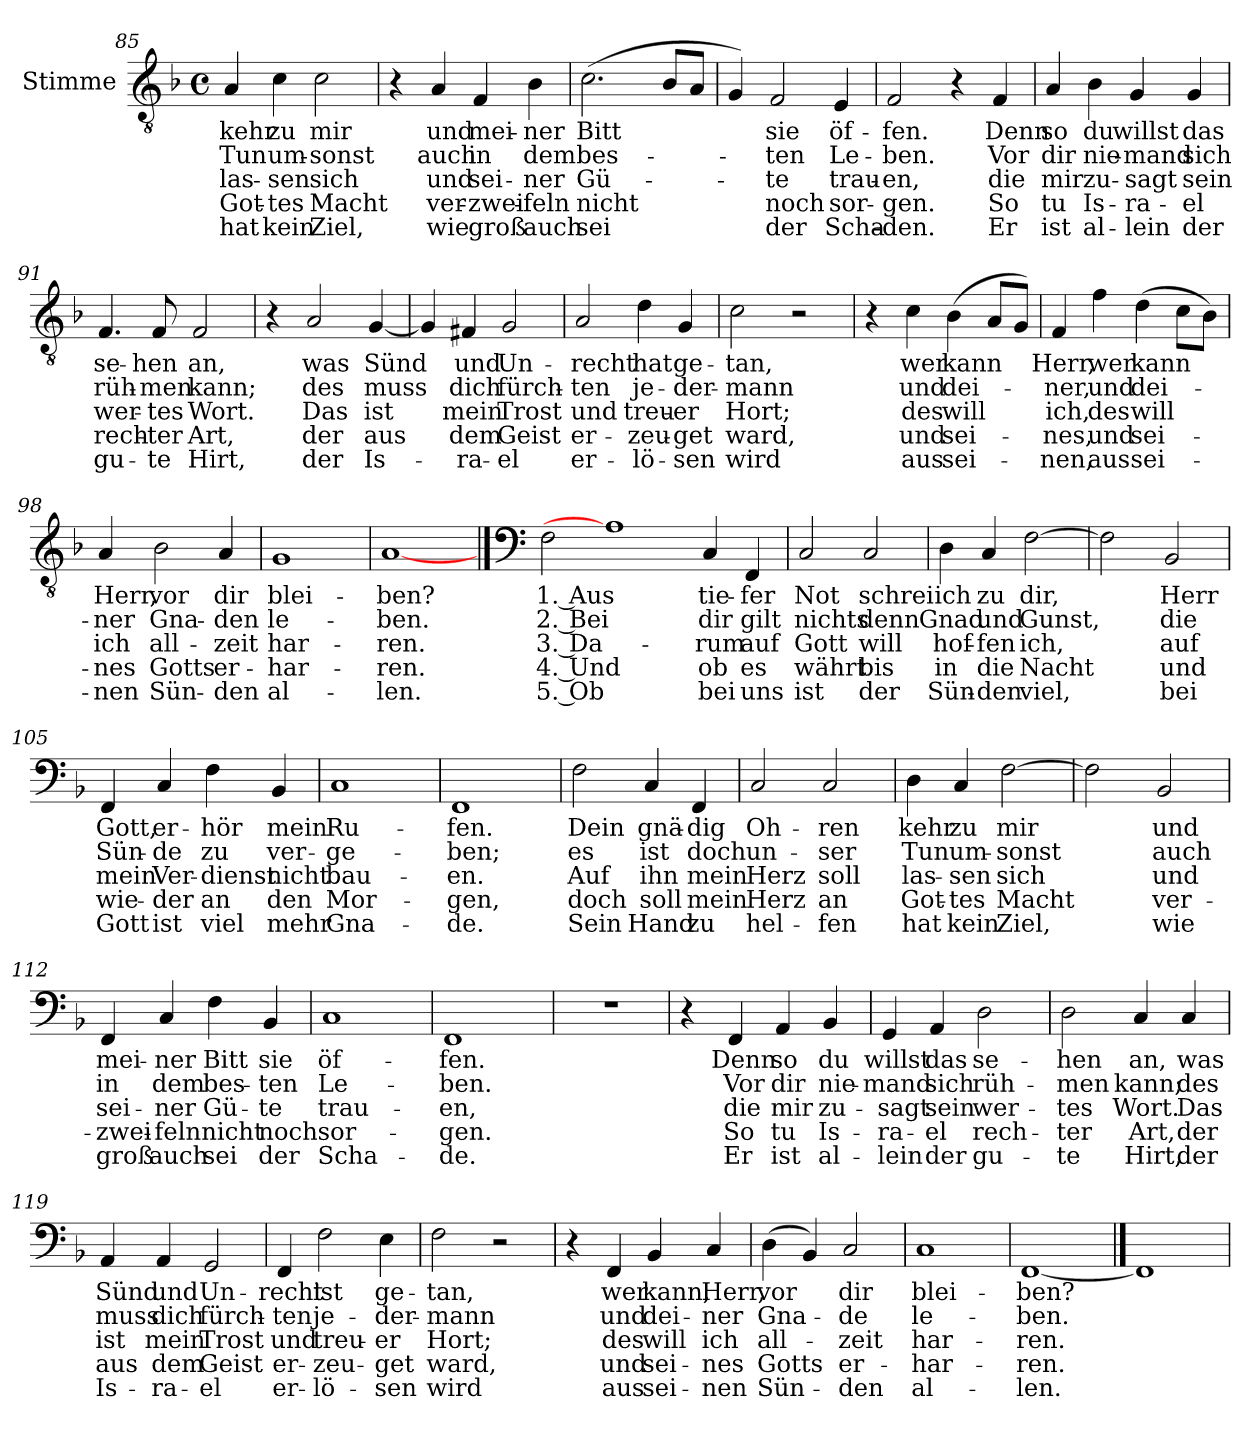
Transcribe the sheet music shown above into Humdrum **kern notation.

**kern	**text	**text	**text	**text	**text
*part1	*part1	*part1	*part1	*part1	*part1
*staff1	*staff1	*staff1	*staff1	*staff1	*staff1
*I"Stimme	*	*	*	*	*
*clefGv2	*	*	*	*	*
*k[b-]	*	*	*	*	*
*M4/4	*	*	*	*	*
*met(c)	*	*	*	*	*
=85	=85	=85	=85	=85	=85
!	!LO:LY:b	!LO:LY:b	!LO:LY:b	!LO:LY:b	!LO:LY:b
4A/	kehr	Tun	las-	Got-	hat
!	!LO:LY:b	!LO:LY:b	!LO:LY:b	!LO:LY:b	!LO:LY:b
4c\	zu	um-	-sen	-tes	kein
!	!LO:LY:b	!LO:LY:b	!LO:LY:b	!LO:LY:b	!LO:LY:b
2c\	mir	-sonst	sich	Macht	Ziel,
!!LO:LB:g=z
=86	=86	=86	=86	=86	=86
4r	.	.	.	.	.
!	!LO:LY:b	!LO:LY:b	!LO:LY:b	!LO:LY:b	!LO:LY:b
4A/	und	auch	und	ver-	wie
!	!LO:LY:b	!LO:LY:b	!LO:LY:b	!LO:LY:b	!LO:LY:b
4F/	mei-	in	sei-	-zwei-	groß
!	!LO:LY:b	!LO:LY:b	!LO:LY:b	!LO:LY:b	!LO:LY:b
4B-\	-ner	dem	-ner	-feln	auch
=87	=87	=87	=87	=87	=87
!	!LO:LY:b	!LO:LY:b	!LO:LY:b	!LO:LY:b	!LO:LY:b
(2.c\	Bitt	bes-	Gü-	nicht	sei
8B-/L	.	.	.	.	.
8A/J	.	.	.	.	.
=88	=88	=88	=88	=88	=88
4G/)	.	.	.	.	.
!	!LO:LY:b	!LO:LY:b	!LO:LY:b	!LO:LY:b	!LO:LY:b
2F/	sie	-ten	-te	noch	der
!	!LO:LY:b	!LO:LY:b	!LO:LY:b	!LO:LY:b	!LO:LY:b
4E/	öf-	Le-	trau-	sor-	Scha-
=89	=89	=89	=89	=89	=89
!	!LO:LY:b	!LO:LY:b	!LO:LY:b	!LO:LY:b	!LO:LY:b
2F/	-fen.	-ben.	-en,	-gen.	-den.
4r	.	.	.	.	.
!	!LO:LY:b	!LO:LY:b	!LO:LY:b	!LO:LY:b	!LO:LY:b
4F/	Denn	Vor	die	So	Er
=90	=90	=90	=90	=90	=90
!	!LO:LY:b	!LO:LY:b	!LO:LY:b	!LO:LY:b	!LO:LY:b
4A/	so	dir	mir	tu	ist
!	!LO:LY:b	!LO:LY:b	!LO:LY:b	!LO:LY:b	!LO:LY:b
4B-\	du	nie-	zu-	Is-	al-
!	!LO:LY:b	!LO:LY:b	!LO:LY:b	!LO:LY:b	!LO:LY:b
4G/	willst	-mand	-sagt	-ra-	-lein
!	!LO:LY:b	!LO:LY:b	!LO:LY:b	!LO:LY:b	!LO:LY:b
4G/	das	sich	sein	-el	der
!!LO:LB:g=z
=91	=91	=91	=91	=91	=91
!	!LO:LY:b	!LO:LY:b	!LO:LY:b	!LO:LY:b	!LO:LY:b
4.F/	se-	rüh-	wer-	rech-	gu-
!	!LO:LY:b	!LO:LY:b	!LO:LY:b	!LO:LY:b	!LO:LY:b
8F/	hen	-men	-tes	-ter	-te
!	!LO:LY:b	!LO:LY:b	!LO:LY:b	!LO:LY:b	!LO:LY:b
2F/	an,	kann;	Wort.	Art,	Hirt,
=92	=92	=92	=92	=92	=92
4r	.	.	.	.	.
!	!LO:LY:b	!LO:LY:b	!LO:LY:b	!LO:LY:b	!LO:LY:b
2A/	was	des	Das	der	der
!	!LO:LY:b	!LO:LY:b	!LO:LY:b	!LO:LY:b	!LO:LY:b
[4G/	Sünd	muss	ist	aus	Is-
=93	=93	=93	=93	=93	=93
4G/]	.	.	.	.	.
!	!LO:LY:b	!LO:LY:b	!LO:LY:b	!LO:LY:b	!LO:LY:b
4F#X/	und	dich	mein	dem	-ra-
!	!LO:LY:b	!LO:LY:b	!LO:LY:b	!LO:LY:b	!LO:LY:b
2G/	Un-	fürch-	Trost	Geist	-el
=94	=94	=94	=94	=94	=94
!	!LO:LY:b	!LO:LY:b	!LO:LY:b	!LO:LY:b	!LO:LY:b
2A/	recht	-ten	und	er-	er-
!	!LO:LY:b	!LO:LY:b	!LO:LY:b	!LO:LY:b	!LO:LY:b
4d\	hat	je-	treu-	-zeu-	-lö-
!	!LO:LY:b	!LO:LY:b	!LO:LY:b	!LO:LY:b	!LO:LY:b
4G/	ge-	-der-	-er	-get	-sen
=95	=95	=95	=95	=95	=95
!	!LO:LY:b	!LO:LY:b	!LO:LY:b	!LO:LY:b	!LO:LY:b
2c\	tan,	-mann	Hort;	ward,	wird
2r	.	.	.	.	.
!!LO:LB:g=z
=96	=96	=96	=96	=96	=96
4r	.	.	.	.	.
!	!LO:LY:b	!LO:LY:b	!LO:LY:b	!LO:LY:b	!LO:LY:b
4c\	wer	und	des	und	aus
!	!LO:LY:b	!LO:LY:b	!LO:LY:b	!LO:LY:b	!LO:LY:b
(4B-\	kann	dei-	will	-sei-	sei-
8A/L	.	.	.	.	.
8G/J)	.	.	.	.	.
=97	=97	=97	=97	=97	=97
!	!LO:LY:b	!LO:LY:b	!LO:LY:b	!LO:LY:b	!LO:LY:b
4F/	Herr,	-ner,	ich,	-nes,	-nen,
!	!LO:LY:b	!LO:LY:b	!LO:LY:b	!LO:LY:b	!LO:LY:b
4f\	wer	und	des	und	aus
!	!LO:LY:b	!LO:LY:b	!LO:LY:b	!LO:LY:b	!LO:LY:b
(4d\	kann	dei-	will	sei-	sei-
8c\L	.	.	.	.	.
8B-\J)	.	.	.	.	.
=98	=98	=98	=98	=98	=98
!	!LO:LY:b	!LO:LY:b	!LO:LY:b	!LO:LY:b	!LO:LY:b
4A/	Herr,	-ner	ich	-nes	-nen
!	!LO:LY:b	!LO:LY:b	!LO:LY:b	!LO:LY:b	!LO:LY:b
2B-\	vor	Gna-	all-	Gotts	Sün-
!	!LO:LY:b	!LO:LY:b	!LO:LY:b	!LO:LY:b	!LO:LY:b
4A/	dir	-den	-zeit	er-	-den
=99	=99	=99	=99	=99	=99
!	!LO:LY:b	!LO:LY:b	!LO:LY:b	!LO:LY:b	!LO:LY:b
1G	blei-	le-	har-	-har-	al-
=100	=100	=100	=100	=100	=100
!	!LO:LY:b	!LO:LY:b	!LO:LY:b	!LO:LY:b	!LO:LY:b
[1A	ben?	-ben.	-ren.	-ren.	-len.
!!LO:PB:g=z
==101	==101	==101	==101	==101	==101
*clefF4	*	*	*	*	*
!	!LO:LY:b	!LO:LY:b	!LO:LY:b	!LO:LY:b	!LO:LY:b
2F\	1. Aus	2. Bei	3. Da-	4. Und	5. Ob
1A]	.	.	.	.	.
!	!LO:LY:b	!LO:LY:b	!LO:LY:b	!LO:LY:b	!LO:LY:b
4C/	tie-	dir	-rum	ob	bei
!	!LO:LY:b	!LO:LY:b	!LO:LY:b	!LO:LY:b	!LO:LY:b
4FF/	-fer	gilt	auf	es	uns
=102	=102	=102	=102	=102	=102
!	!LO:LY:b	!LO:LY:b	!LO:LY:b	!LO:LY:b	!LO:LY:b
2C/	Not	nichts	Gott	währt	ist
!	!LO:LY:b	!LO:LY:b	!LO:LY:b	!LO:LY:b	!LO:LY:b
2C/	schrei	denn	will	bis	der
=103	=103	=103	=103	=103	=103
!	!LO:LY:b	!LO:LY:b	!LO:LY:b	!LO:LY:b	!LO:LY:b
4D\	ich	Gnad	hof-	in	Sün-
!	!LO:LY:b	!LO:LY:b	!LO:LY:b	!LO:LY:b	!LO:LY:b
4C/	zu	und	-fen	die	-den
!	!LO:LY:b	!LO:LY:b	!LO:LY:b	!LO:LY:b	!LO:LY:b
[2F\	dir,	Gunst,	ich,	Nacht	viel,
=104	=104	=104	=104	=104	=104
2F\]	.	.	.	.	.
!	!LO:LY:b	!LO:LY:b	!LO:LY:b	!LO:LY:b	!LO:LY:b
2BB-/	Herr	die	auf	und	bei
!!LO:LB:g=z
=105	=105	=105	=105	=105	=105
!	!LO:LY:b	!LO:LY:b	!LO:LY:b	!LO:LY:b	!LO:LY:b
4FF/	Gott,	Sün-	mein	wie-	Gott
!	!LO:LY:b	!LO:LY:b	!LO:LY:b	!LO:LY:b	!LO:LY:b
4C/	er-	-de	Ver-	-der	ist
!	!LO:LY:b	!LO:LY:b	!LO:LY:b	!LO:LY:b	!LO:LY:b
4F\	-hör	zu	-dienst	an	viel
!	!LO:LY:b	!LO:LY:b	!LO:LY:b	!LO:LY:b	!LO:LY:b
4BB-/	mein	ver-	nicht	den	mehr
=106	=106	=106	=106	=106	=106
!	!LO:LY:b	!LO:LY:b	!LO:LY:b	!LO:LY:b	!LO:LY:b
1C	Ru-	-ge-	bau-	Mor-	Gna-
=107	=107	=107	=107	=107	=107
!	!LO:LY:b	!LO:LY:b	!LO:LY:b	!LO:LY:b	!LO:LY:b
1FF	-fen.	-ben;	-en.	-gen,	-de.
=108	=108	=108	=108	=108	=108
!	!LO:LY:b	!LO:LY:b	!LO:LY:b	!LO:LY:b	!LO:LY:b
2F\	Dein	es	Auf	doch	Sein
!	!LO:LY:b	!LO:LY:b	!LO:LY:b	!LO:LY:b	!LO:LY:b
4C/	gnä-	ist	ihn	soll	Hand
!	!LO:LY:b	!LO:LY:b	!LO:LY:b	!LO:LY:b	!LO:LY:b
4FF/	-dig	doch	mein	mein	zu
=109	=109	=109	=109	=109	=109
!	!LO:LY:b	!LO:LY:b	!LO:LY:b	!LO:LY:b	!LO:LY:b
2C/	Oh-	un-	Herz	Herz	hel-
!	!LO:LY:b	!LO:LY:b	!LO:LY:b	!LO:LY:b	!LO:LY:b
2C/	-ren	-ser	soll	an	-fen
!!LO:LB:g=z
=110	=110	=110	=110	=110	=110
!	!LO:LY:b	!LO:LY:b	!LO:LY:b	!LO:LY:b	!LO:LY:b
4D\	kehr	Tun	las-	Got-	hat
!	!LO:LY:b	!LO:LY:b	!LO:LY:b	!LO:LY:b	!LO:LY:b
4C/	zu	um-	-sen	-tes	kein
!	!LO:LY:b	!LO:LY:b	!LO:LY:b	!LO:LY:b	!LO:LY:b
[2F\	mir	-sonst	sich	Macht	Ziel,
=111	=111	=111	=111	=111	=111
2F\]	.	.	.	.	.
!	!LO:LY:b	!LO:LY:b	!LO:LY:b	!LO:LY:b	!LO:LY:b
2BB-/	und	auch	und	ver-	wie
=112	=112	=112	=112	=112	=112
!	!LO:LY:b	!LO:LY:b	!LO:LY:b	!LO:LY:b	!LO:LY:b
4FF/	mei-	in	sei-	-zwei-	groß
!	!LO:LY:b	!LO:LY:b	!LO:LY:b	!LO:LY:b	!LO:LY:b
4C/	-ner	dem	-ner	-feln	auch
!	!LO:LY:b	!LO:LY:b	!LO:LY:b	!LO:LY:b	!LO:LY:b
4F\	Bitt	bes-	Gü-	nicht	sei
!	!LO:LY:b	!LO:LY:b	!LO:LY:b	!LO:LY:b	!LO:LY:b
4BB-/	sie	-ten	-te	noch	der
=113	=113	=113	=113	=113	=113
!	!LO:LY:b	!LO:LY:b	!LO:LY:b	!LO:LY:b	!LO:LY:b
1C	öf-	Le-	trau-	sor-	Scha-
=114	=114	=114	=114	=114	=114
!	!LO:LY:b	!LO:LY:b	!LO:LY:b	!LO:LY:b	!LO:LY:b
1FF	-fen.	-ben.	-en,	-gen.	-de.
=115	=115	=115	=115	=115	=115
1r	.	.	.	.	.
!!LO:LB:g=z
=116	=116	=116	=116	=116	=116
4r	.	.	.	.	.
!	!LO:LY:b	!LO:LY:b	!LO:LY:b	!LO:LY:b	!LO:LY:b
4FF/	Denn	Vor	die	So	Er
!	!LO:LY:b	!LO:LY:b	!LO:LY:b	!LO:LY:b	!LO:LY:b
4AA/	so	dir	mir	tu	ist
!	!LO:LY:b	!LO:LY:b	!LO:LY:b	!LO:LY:b	!LO:LY:b
4BB-/	du	nie-	zu-	Is-	al-
=117	=117	=117	=117	=117	=117
!	!LO:LY:b	!LO:LY:b	!LO:LY:b	!LO:LY:b	!LO:LY:b
4GG/	willst	-mand	-sagt	-ra-	-lein
!	!LO:LY:b	!LO:LY:b	!LO:LY:b	!LO:LY:b	!LO:LY:b
4AA/	das	sich	sein	-el	der
!	!LO:LY:b	!LO:LY:b	!LO:LY:b	!LO:LY:b	!LO:LY:b
2D\	se-	rüh-	wer-	rech-	gu-
=118	=118	=118	=118	=118	=118
!	!LO:LY:b	!LO:LY:b	!LO:LY:b	!LO:LY:b	!LO:LY:b
2D\	-hen	-men	-tes	-ter	-te
!	!LO:LY:b	!LO:LY:b	!LO:LY:b	!LO:LY:b	!LO:LY:b
4C/	an,	kann;	Wort.	Art,	Hirt,
!	!LO:LY:b	!LO:LY:b	!LO:LY:b	!LO:LY:b	!LO:LY:b
4C/	was	des	Das	der	der
=119	=119	=119	=119	=119	=119
!	!LO:LY:b	!LO:LY:b	!LO:LY:b	!LO:LY:b	!LO:LY:b
4AA/	Sünd	muss	ist	aus	Is-
!	!LO:LY:b	!LO:LY:b	!LO:LY:b	!LO:LY:b	!LO:LY:b
4AA/	und	dich	mein	dem	-ra-
!	!LO:LY:b	!LO:LY:b	!LO:LY:b	!LO:LY:b	!LO:LY:b
2GG/	Un-	fürch-	Trost	Geist	-el
!!LO:LB:g=z
=120	=120	=120	=120	=120	=120
!	!LO:LY:b	!LO:LY:b	!LO:LY:b	!LO:LY:b	!LO:LY:b
4FF/	-recht	-ten	und	er-	er-
!	!LO:LY:b	!LO:LY:b	!LO:LY:b	!LO:LY:b	!LO:LY:b
2F\	ist	je-	treu-	-zeu-	-lö-
!	!LO:LY:b	!LO:LY:b	!LO:LY:b	!LO:LY:b	!LO:LY:b
4E\	ge-	-der-	-er	-get	-sen
=121	=121	=121	=121	=121	=121
!	!LO:LY:b	!LO:LY:b	!LO:LY:b	!LO:LY:b	!LO:LY:b
2F\	-tan,	-mann	Hort;	ward,	wird
2r	.	.	.	.	.
=122	=122	=122	=122	=122	=122
4r	.	.	.	.	.
!	!LO:LY:b	!LO:LY:b	!LO:LY:b	!LO:LY:b	!LO:LY:b
4FF/	wer	und	des	und	aus
!	!LO:LY:b	!LO:LY:b	!LO:LY:b	!LO:LY:b	!LO:LY:b
4BB-/	kann,	dei-	will	sei-	sei-
!	!LO:LY:b	!LO:LY:b	!LO:LY:b	!LO:LY:b	!LO:LY:b
4C/	Herr,	-ner	ich	-nes	-nen
=123	=123	=123	=123	=123	=123
!	!LO:LY:b	!LO:LY:b	!LO:LY:b	!LO:LY:b	!LO:LY:b
(4D\	vor	Gna-	all-	-Gotts	Sün-
4BB-/)	.	.	.	.	.
!	!LO:LY:b	!LO:LY:b	!LO:LY:b	!LO:LY:b	!LO:LY:b
2C/	dir	-de	-zeit	er-	-den
=124	=124	=124	=124	=124	=124
!	!LO:LY:b	!LO:LY:b	!LO:LY:b	!LO:LY:b	!LO:LY:b
1C	blei-	le-	har-	-har-	al-
=125	=125	=125	=125	=125	=125
!	!LO:LY:b	!LO:LY:b	!LO:LY:b	!LO:LY:b	!LO:LY:b
[1FF	-ben?	-ben.	-ren.	-ren.	-len.
==126	==126	==126	==126	==126	==126
1FF]	.	.	.	.	.
=	=	=	=	=	=
*-	*-	*-	*-	*-	*-
